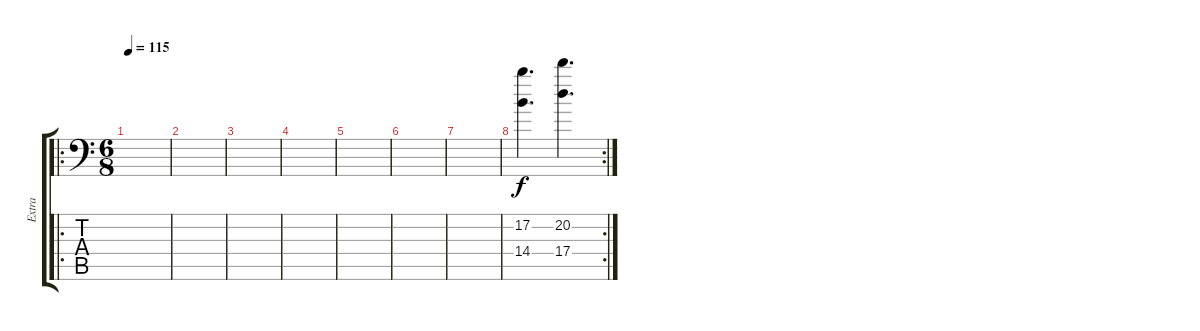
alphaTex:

\track ("Extra" "Extra") {instrument distortionguitar}
\staff {score tabs}
\tuning (B3 Gb3 D3 A2 E2 A1) {hide}
\ro
\ts (6 8)
\tempo 115
\clef f4
\ks c
|
|
|
|
|
|
|
\rc 2
(17.2 14.4).4{d} (20.2 17.4).4{d}
